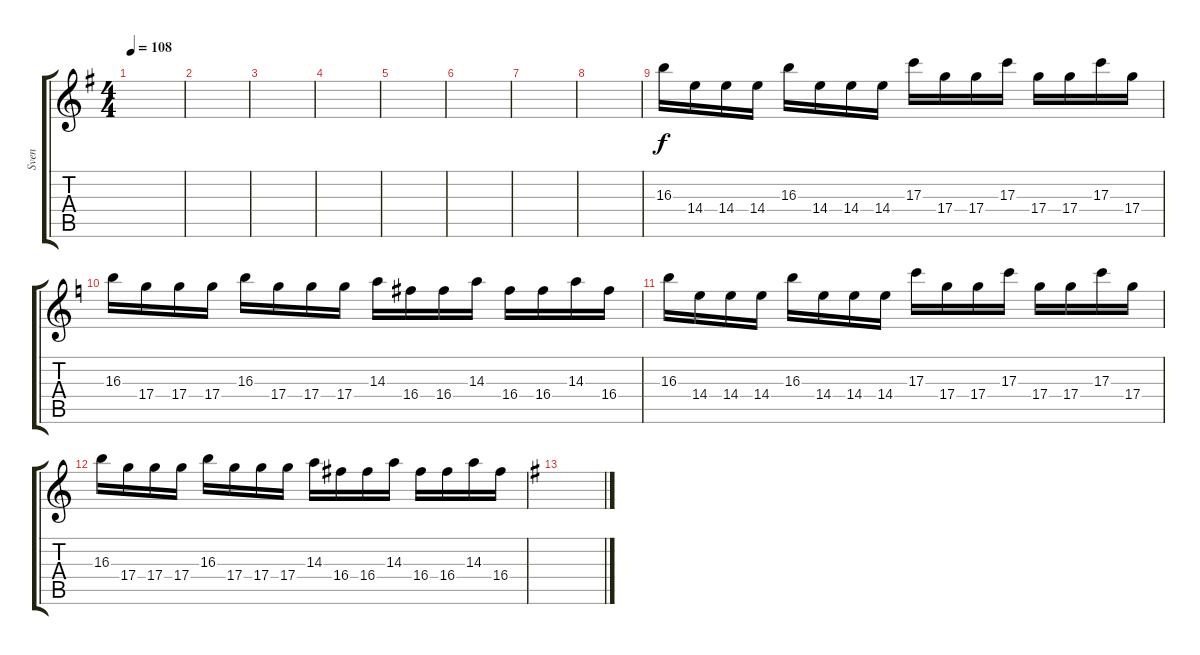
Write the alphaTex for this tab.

\track ("Sven" "Sven") {instrument distortionguitar}
\staff {score tabs}
\tuning (E4 B3 G3 D3 A2 E2) {hide}
\ts (4 4)
\tempo 108
\clef g2
\ks g
|
|
|
|
|
|
|
|
16.3.16 14.4.16 14.4.16 14.4.16 16.3.16 14.4.16 14.4.16 14.4.16 17.3.16 17.4.16 17.4.16 17.3.16 17.4.16 17.4.16 17.3.16 17.4.16 |
\ks c
16.3.16 17.4.16 17.4.16 17.4.16 16.3.16 17.4.16 17.4.16 17.4.16 14.3.16 16.4.16 16.4.16 14.3.16 16.4.16 16.4.16 14.3.16 16.4.16 |
16.3.16 14.4.16 14.4.16 14.4.16 16.3.16 14.4.16 14.4.16 14.4.16 17.3.16 17.4.16 17.4.16 17.3.16 17.4.16 17.4.16 17.3.16 17.4.16 |
16.3.16 17.4.16 17.4.16 17.4.16 16.3.16 17.4.16 17.4.16 17.4.16 14.3.16 16.4.16 16.4.16 14.3.16 16.4.16 16.4.16 14.3.16 16.4.16 |
\ks g
